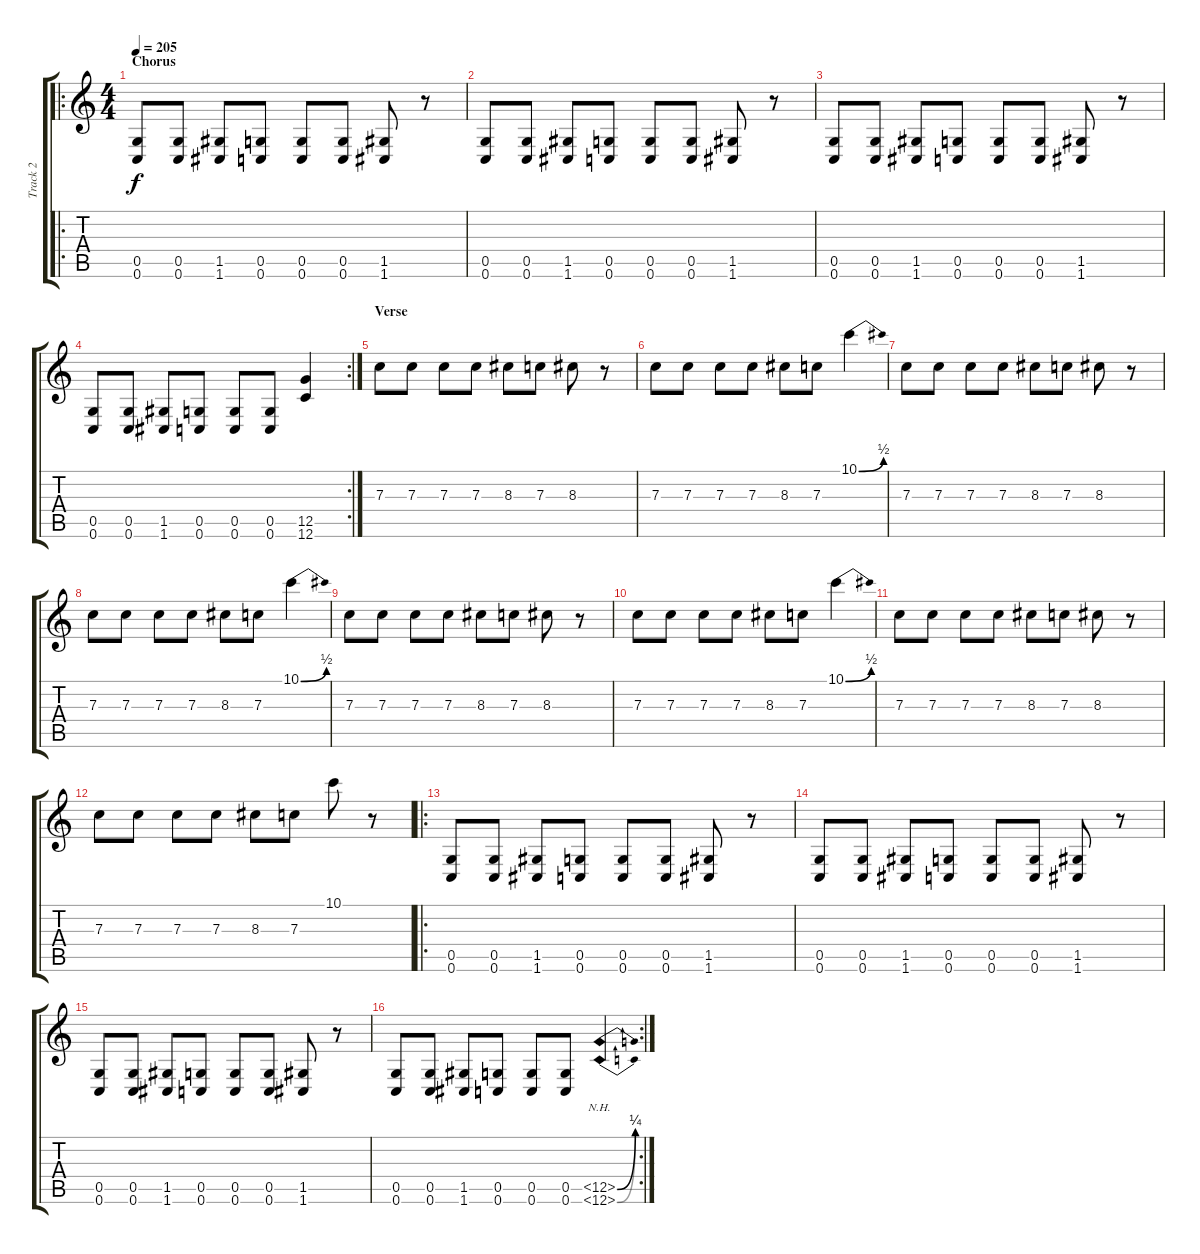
\track ("Track 2" "Track 2") {instrument distortionguitar}
\staff {score tabs}
\tuning (D4 A3 F3 C3 G2 C2) {hide}
\ro
\ts (4 4)
\section ("" "Chorus")
\tempo 205
\clef g2
\ks c
(0.5 0.6).8{dy f} (0.5 0.6).8 (1.5 1.6).8 (0.5 0.6).8 (0.5 0.6).8 (0.5 0.6).8 (1.5 1.6).8 r.8 |
(0.5 0.6).8 (0.5 0.6).8 (1.5 1.6).8 (0.5 0.6).8 (0.5 0.6).8 (0.5 0.6).8 (1.5 1.6).8 r.8 |
(0.5 0.6).8 (0.5 0.6).8 (1.5 1.6).8 (0.5 0.6).8 (0.5 0.6).8 (0.5 0.6).8 (1.5 1.6).8 r.8 |
\rc 2
(0.5 0.6).8 (0.5 0.6).8 (1.5 1.6).8 (0.5 0.6).8 (0.5 0.6).8 (0.5 0.6).8 (12.5 12.6).4 |
\section ("" "Verse")
7.3.8 7.3.8 7.3.8 7.3.8 8.3.8 7.3.8 8.3.8 r.8 |
7.3.8 7.3.8 7.3.8 7.3.8 8.3.8 7.3.8 10.1{be (bend 0 0 60 2)}.4 |
7.3.8 7.3.8 7.3.8 7.3.8 8.3.8 7.3.8 8.3.8 r.8 |
7.3.8 7.3.8 7.3.8 7.3.8 8.3.8 7.3.8 10.1{be (bend 0 0 60 2)}.4 |
7.3.8 7.3.8 7.3.8 7.3.8 8.3.8 7.3.8 8.3.8 r.8 |
7.3.8 7.3.8 7.3.8 7.3.8 8.3.8 7.3.8 10.1{be (bend 0 0 60 2)}.4 |
7.3.8 7.3.8 7.3.8 7.3.8 8.3.8 7.3.8 8.3.8 r.8 |
7.3.8 7.3.8 7.3.8 7.3.8 8.3.8 7.3.8 10.1.8 r.8 |
\ro
(0.5 0.6).8 (0.5 0.6).8 (1.5 1.6).8 (0.5 0.6).8 (0.5 0.6).8 (0.5 0.6).8 (1.5 1.6).8 r.8 |
(0.5 0.6).8 (0.5 0.6).8 (1.5 1.6).8 (0.5 0.6).8 (0.5 0.6).8 (0.5 0.6).8 (1.5 1.6).8 r.8 |
(0.5 0.6).8 (0.5 0.6).8 (1.5 1.6).8 (0.5 0.6).8 (0.5 0.6).8 (0.5 0.6).8 (1.5 1.6).8 r.8 |
\rc 2
(0.5 0.6).8 (0.5 0.6).8 (1.5 1.6).8 (0.5 0.6).8 (0.5 0.6).8 (0.5 0.6).8 (12.5{be (bend 0 0 60 1) nh} 12.6{be (bend 0 0 60 1) nh}).4
